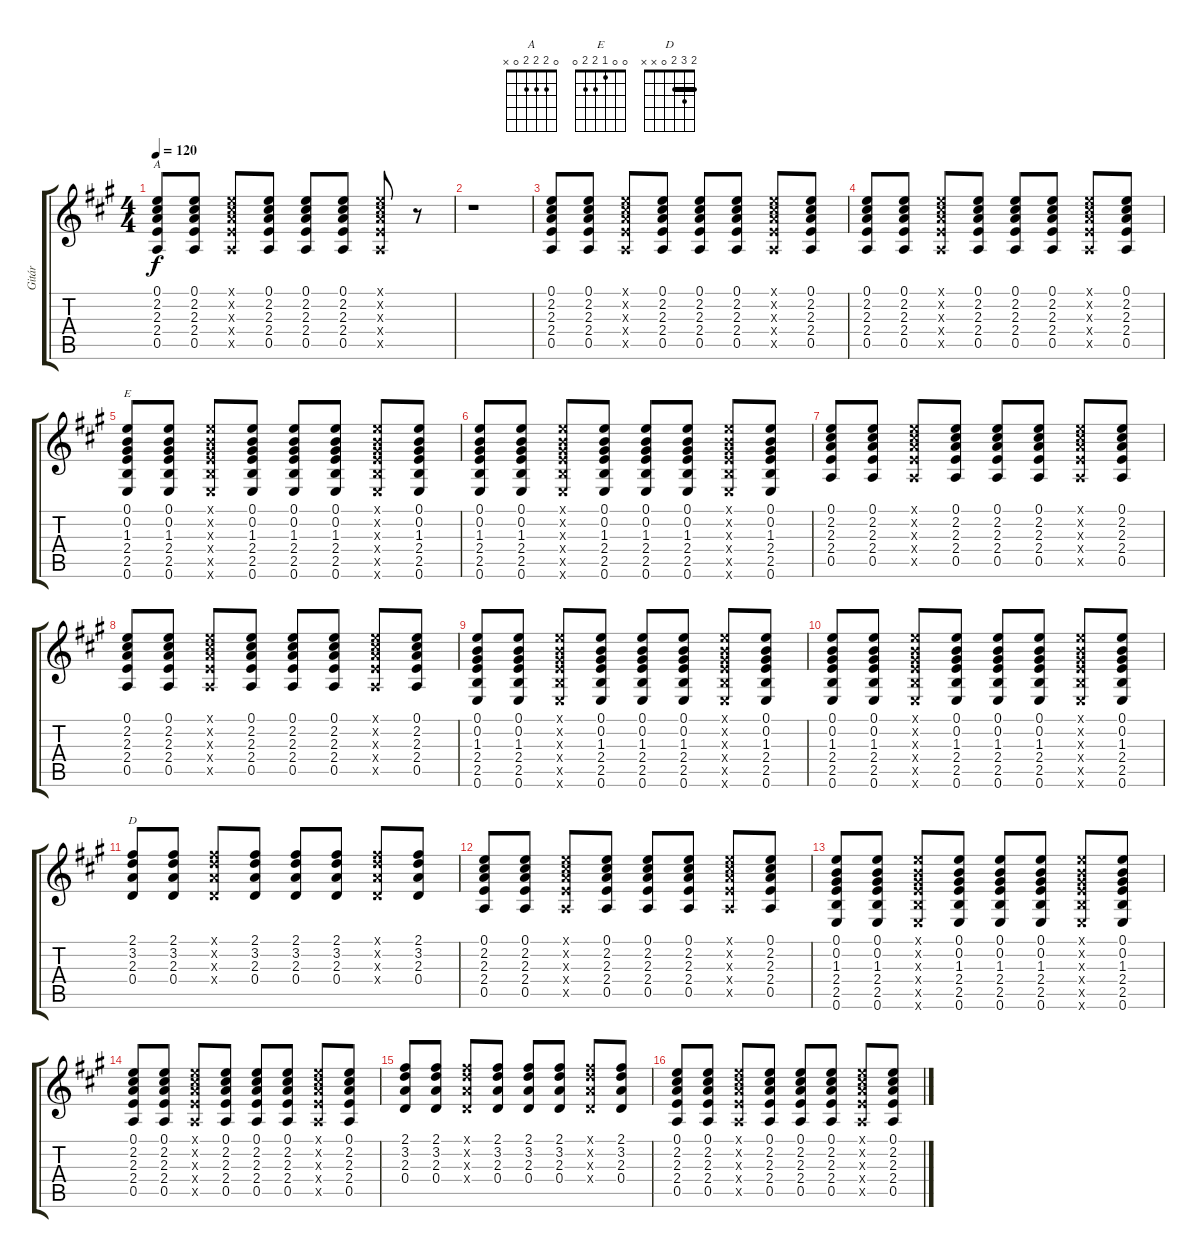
\track ("Gitár" "Gitár") {instrument electricguitarclean}
\staff {score tabs}
\tuning (E4 B3 G3 D3 A2 E2) {hide}
\chord ("A" 0 2 2 2 0 x)
\chord ("E" 0 0 1 2 2 0)
\chord ("D" 2 3 2 0 x x) {barre 2}
\ts (4 4)
\tempo 120
\clef g2
\ks a
(0.1 2.2 2.3 2.4 0.5).8{ch "A" dy f} (0.1 2.2 2.3 2.4 0.5).8 (0.1{x} 2.2{x} 2.3{x} 2.4{x} 0.5{x}).8 (0.1 2.2 2.3 2.4 0.5).8 (0.1 2.2 2.3 2.4 0.5).8 (0.1 2.2 2.3 2.4 0.5).8 (0.1{x} 2.2{x} 2.3{x} 2.4{x} 0.5{x}).8 r.8 |
r.1 |
(0.1 2.2 2.3 2.4 0.5).8 (0.1 2.2 2.3 2.4 0.5).8 (0.1{x} 2.2{x} 2.3{x} 2.4{x} 0.5{x}).8 (0.1 2.2 2.3 2.4 0.5).8 (0.1 2.2 2.3 2.4 0.5).8 (0.1 2.2 2.3 2.4 0.5).8 (0.1{x} 2.2{x} 2.3{x} 2.4{x} 0.5{x}).8 (0.1 2.2 2.3 2.4 0.5).8 |
(0.1 2.2 2.3 2.4 0.5).8 (0.1 2.2 2.3 2.4 0.5).8 (0.1{x} 2.2{x} 2.3{x} 2.4{x} 0.5{x}).8 (0.1 2.2 2.3 2.4 0.5).8 (0.1 2.2 2.3 2.4 0.5).8 (0.1 2.2 2.3 2.4 0.5).8 (0.1{x} 2.2{x} 2.3{x} 2.4{x} 0.5{x}).8 (0.1 2.2 2.3 2.4 0.5).8 |
(0.1 0.2 1.3 2.4 2.5 0.6).8{ch "E"} (0.1 0.2 1.3 2.4 2.5 0.6).8 (0.1{x} 0.2{x} 1.3{x} 2.4{x} 2.5{x} 0.6{x}).8 (0.1 0.2 1.3 2.4 2.5 0.6).8 (0.1 0.2 1.3 2.4 2.5 0.6).8 (0.1 0.2 1.3 2.4 2.5 0.6).8 (0.1{x} 0.2{x} 1.3{x} 2.4{x} 2.5{x} 0.6{x}).8 (0.1 0.2 1.3 2.4 2.5 0.6).8 |
(0.1 0.2 1.3 2.4 2.5 0.6).8 (0.1 0.2 1.3 2.4 2.5 0.6).8 (0.1{x} 0.2{x} 1.3{x} 2.4{x} 2.5{x} 0.6{x}).8 (0.1 0.2 1.3 2.4 2.5 0.6).8 (0.1 0.2 1.3 2.4 2.5 0.6).8 (0.1 0.2 1.3 2.4 2.5 0.6).8 (0.1{x} 0.2{x} 1.3{x} 2.4{x} 2.5{x} 0.6{x}).8 (0.1 0.2 1.3 2.4 2.5 0.6).8 |
(0.1 2.2 2.3 2.4 0.5).8 (0.1 2.2 2.3 2.4 0.5).8 (0.1{x} 2.2{x} 2.3{x} 2.4{x} 0.5{x}).8 (0.1 2.2 2.3 2.4 0.5).8 (0.1 2.2 2.3 2.4 0.5).8 (0.1 2.2 2.3 2.4 0.5).8 (0.1{x} 2.2{x} 2.3{x} 2.4{x} 0.5{x}).8 (0.1 2.2 2.3 2.4 0.5).8 |
(0.1 2.2 2.3 2.4 0.5).8 (0.1 2.2 2.3 2.4 0.5).8 (0.1{x} 2.2{x} 2.3{x} 2.4{x} 0.5{x}).8 (0.1 2.2 2.3 2.4 0.5).8 (0.1 2.2 2.3 2.4 0.5).8 (0.1 2.2 2.3 2.4 0.5).8 (0.1{x} 2.2{x} 2.3{x} 2.4{x} 0.5{x}).8 (0.1 2.2 2.3 2.4 0.5).8 |
(0.1 0.2 1.3 2.4 2.5 0.6).8 (0.1 0.2 1.3 2.4 2.5 0.6).8 (0.1{x} 0.2{x} 1.3{x} 2.4{x} 2.5{x} 0.6{x}).8 (0.1 0.2 1.3 2.4 2.5 0.6).8 (0.1 0.2 1.3 2.4 2.5 0.6).8 (0.1 0.2 1.3 2.4 2.5 0.6).8 (0.1{x} 0.2{x} 1.3{x} 2.4{x} 2.5{x} 0.6{x}).8 (0.1 0.2 1.3 2.4 2.5 0.6).8 |
(0.1 0.2 1.3 2.4 2.5 0.6).8 (0.1 0.2 1.3 2.4 2.5 0.6).8 (0.1{x} 0.2{x} 1.3{x} 2.4{x} 2.5{x} 0.6{x}).8 (0.1 0.2 1.3 2.4 2.5 0.6).8 (0.1 0.2 1.3 2.4 2.5 0.6).8 (0.1 0.2 1.3 2.4 2.5 0.6).8 (0.1{x} 0.2{x} 1.3{x} 2.4{x} 2.5{x} 0.6{x}).8 (0.1 0.2 1.3 2.4 2.5 0.6).8 |
(2.1 3.2 2.3 0.4).8{ch "D"} (2.1 3.2 2.3 0.4).8 (2.1{x} 3.2{x} 2.3{x} 0.4{x}).8 (2.1 3.2 2.3 0.4).8 (2.1 3.2 2.3 0.4).8 (2.1 3.2 2.3 0.4).8 (2.1{x} 3.2{x} 2.3{x} 0.4{x}).8 (2.1 3.2 2.3 0.4).8 |
(0.1 2.2 2.3 2.4 0.5).8 (0.1 2.2 2.3 2.4 0.5).8 (0.1{x} 2.2{x} 2.3{x} 2.4{x} 0.5{x}).8 (0.1 2.2 2.3 2.4 0.5).8 (0.1 2.2 2.3 2.4 0.5).8 (0.1 2.2 2.3 2.4 0.5).8 (0.1{x} 2.2{x} 2.3{x} 2.4{x} 0.5{x}).8 (0.1 2.2 2.3 2.4 0.5).8 |
(0.1 0.2 1.3 2.4 2.5 0.6).8 (0.1 0.2 1.3 2.4 2.5 0.6).8 (0.1{x} 0.2{x} 1.3{x} 2.4{x} 2.5{x} 0.6{x}).8 (0.1 0.2 1.3 2.4 2.5 0.6).8 (0.1 0.2 1.3 2.4 2.5 0.6).8 (0.1 0.2 1.3 2.4 2.5 0.6).8 (0.1{x} 0.2{x} 1.3{x} 2.4{x} 2.5{x} 0.6{x}).8 (0.1 0.2 1.3 2.4 2.5 0.6).8 |
(0.1 2.2 2.3 2.4 0.5).8 (0.1 2.2 2.3 2.4 0.5).8 (0.1{x} 2.2{x} 2.3{x} 2.4{x} 0.5{x}).8 (0.1 2.2 2.3 2.4 0.5).8 (0.1 2.2 2.3 2.4 0.5).8 (0.1 2.2 2.3 2.4 0.5).8 (0.1{x} 2.2{x} 2.3{x} 2.4{x} 0.5{x}).8 (0.1 2.2 2.3 2.4 0.5).8 |
(2.1 3.2 2.3 0.4).8 (2.1 3.2 2.3 0.4).8 (2.1{x} 3.2{x} 2.3{x} 0.4{x}).8 (2.1 3.2 2.3 0.4).8 (2.1 3.2 2.3 0.4).8 (2.1 3.2 2.3 0.4).8 (2.1{x} 3.2{x} 2.3{x} 0.4{x}).8 (2.1 3.2 2.3 0.4).8 |
(0.1 2.2 2.3 2.4 0.5).8 (0.1 2.2 2.3 2.4 0.5).8 (0.1{x} 2.2{x} 2.3{x} 2.4{x} 0.5{x}).8 (0.1 2.2 2.3 2.4 0.5).8 (0.1 2.2 2.3 2.4 0.5).8 (0.1 2.2 2.3 2.4 0.5).8 (0.1{x} 2.2{x} 2.3{x} 2.4{x} 0.5{x}).8 (0.1 2.2 2.3 2.4 0.5).8
